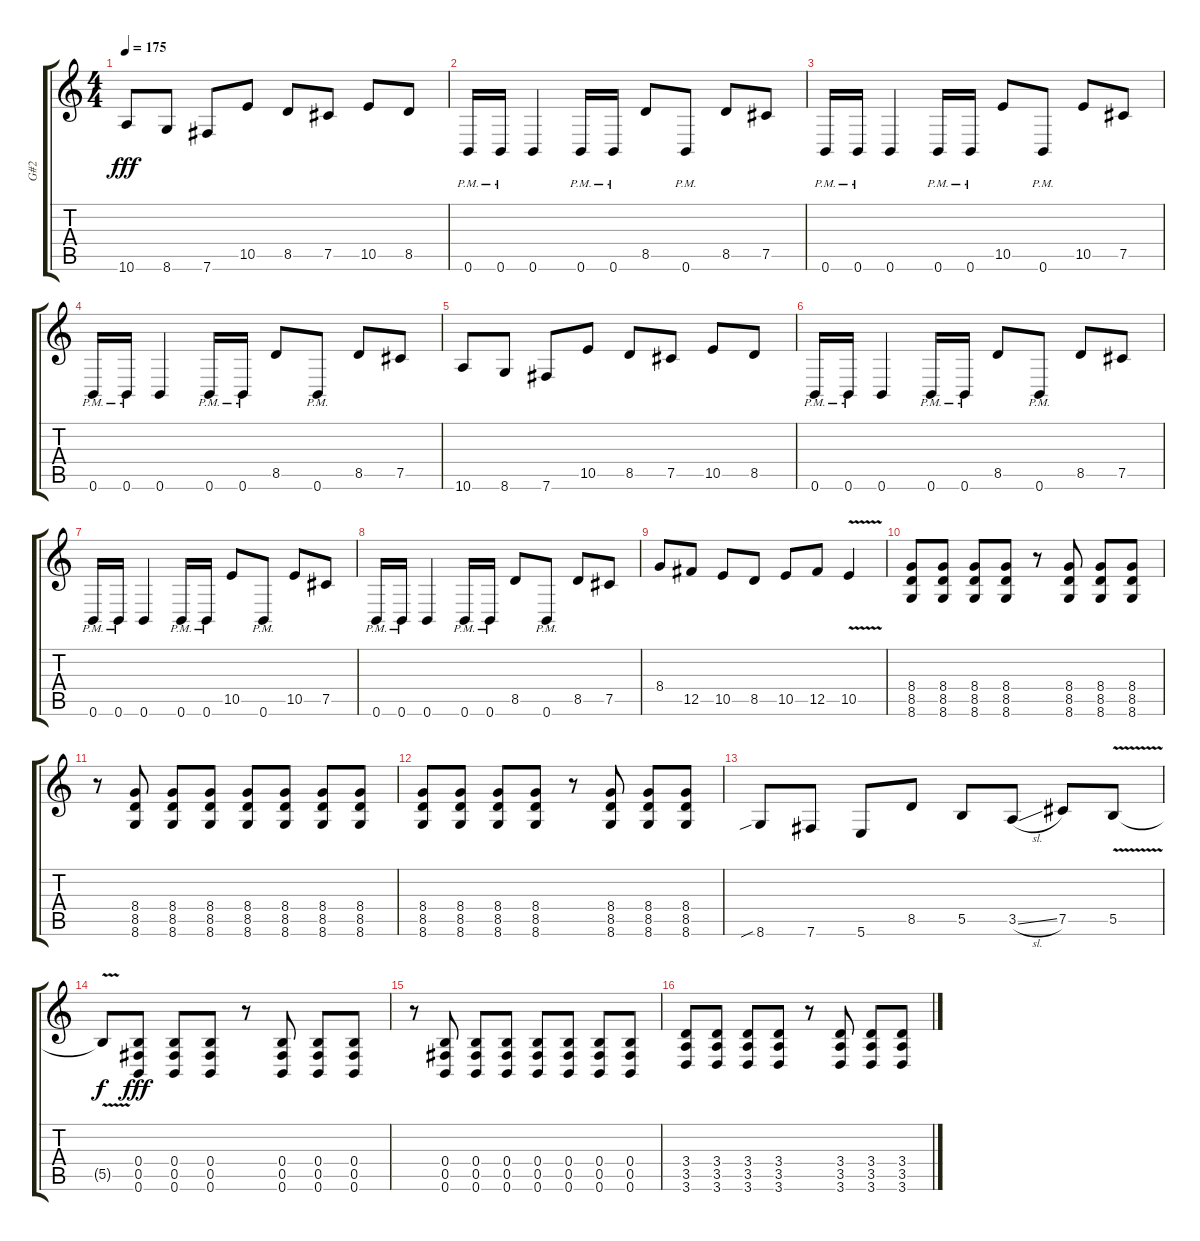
\track ("G#2" "G#2") {instrument distortionguitar}
\staff {score tabs}
\tuning (Db4 Ab3 E3 B2 Gb2 B1) {hide}
\ts (4 4)
\tempo 175
\clef g2
\ks c
10.6.8{dy fff} 8.6.8 7.6.8 10.5.8 8.5.8 7.5.8 10.5.8 8.5.8 |
0.6{pm}.16 0.6{pm}.16 0.6.4 0.6{pm}.16 0.6{pm}.16 8.5.8 0.6{pm}.8 8.5.8 7.5.8 |
0.6{pm}.16 0.6{pm}.16 0.6.4 0.6{pm}.16 0.6{pm}.16 10.5.8 0.6{pm}.8 10.5.8 7.5.8 |
0.6{pm}.16 0.6{pm}.16 0.6.4 0.6{pm}.16 0.6{pm}.16 8.5.8 0.6{pm}.8 8.5.8 7.5.8 |
10.6.8 8.6.8 7.6.8 10.5.8 8.5.8 7.5.8 10.5.8 8.5.8 |
0.6{pm}.16 0.6{pm}.16 0.6.4 0.6{pm}.16 0.6{pm}.16 8.5.8 0.6{pm}.8 8.5.8 7.5.8 |
0.6{pm}.16 0.6{pm}.16 0.6.4 0.6{pm}.16 0.6{pm}.16 10.5.8 0.6{pm}.8 10.5.8 7.5.8 |
0.6{pm}.16 0.6{pm}.16 0.6.4 0.6{pm}.16 0.6{pm}.16 8.5.8 0.6{pm}.8 8.5.8 7.5.8 |
8.4.8 12.5.8 10.5.8 8.5.8 10.5.8 12.5.8 10.5{v}.4 |
(8.4 8.5 8.6).8 (8.4 8.5 8.6).8 (8.4 8.5 8.6).8 (8.4 8.5 8.6).8 r.8 (8.4 8.5 8.6).8 (8.4 8.5 8.6).8 (8.4 8.5 8.6).8 |
r.8 (8.4 8.5 8.6).8 (8.4 8.5 8.6).8 (8.4 8.5 8.6).8 (8.4 8.5 8.6).8 (8.4 8.5 8.6).8 (8.4 8.5 8.6).8 (8.4 8.5 8.6).8 |
(8.4 8.5 8.6).8 (8.4 8.5 8.6).8 (8.4 8.5 8.6).8 (8.4 8.5 8.6).8 r.8 (8.4 8.5 8.6).8 (8.4 8.5 8.6).8 (8.4 8.5 8.6).8 |
8.6{sib}.8 7.6.8 5.6.8 8.5.8 5.5.8 3.5{sl}.8 7.5.8 5.5{v}.8 |
5.5{t}.8{dy f} (0.4 0.5 0.6).8{dy fff} (0.4 0.5 0.6).8 (0.4 0.5 0.6).8 r.8 (0.4 0.5 0.6).8 (0.4 0.5 0.6).8 (0.4 0.5 0.6).8 |
r.8 (0.4 0.5 0.6).8 (0.4 0.5 0.6).8 (0.4 0.5 0.6).8 (0.4 0.5 0.6).8 (0.4 0.5 0.6).8 (0.4 0.5 0.6).8 (0.4 0.5 0.6).8 |
(3.4 3.5 3.6).8 (3.4 3.5 3.6).8 (3.4 3.5 3.6).8 (3.4 3.5 3.6).8 r.8 (3.4 3.5 3.6).8 (3.4 3.5 3.6).8 (3.4 3.5 3.6).8
